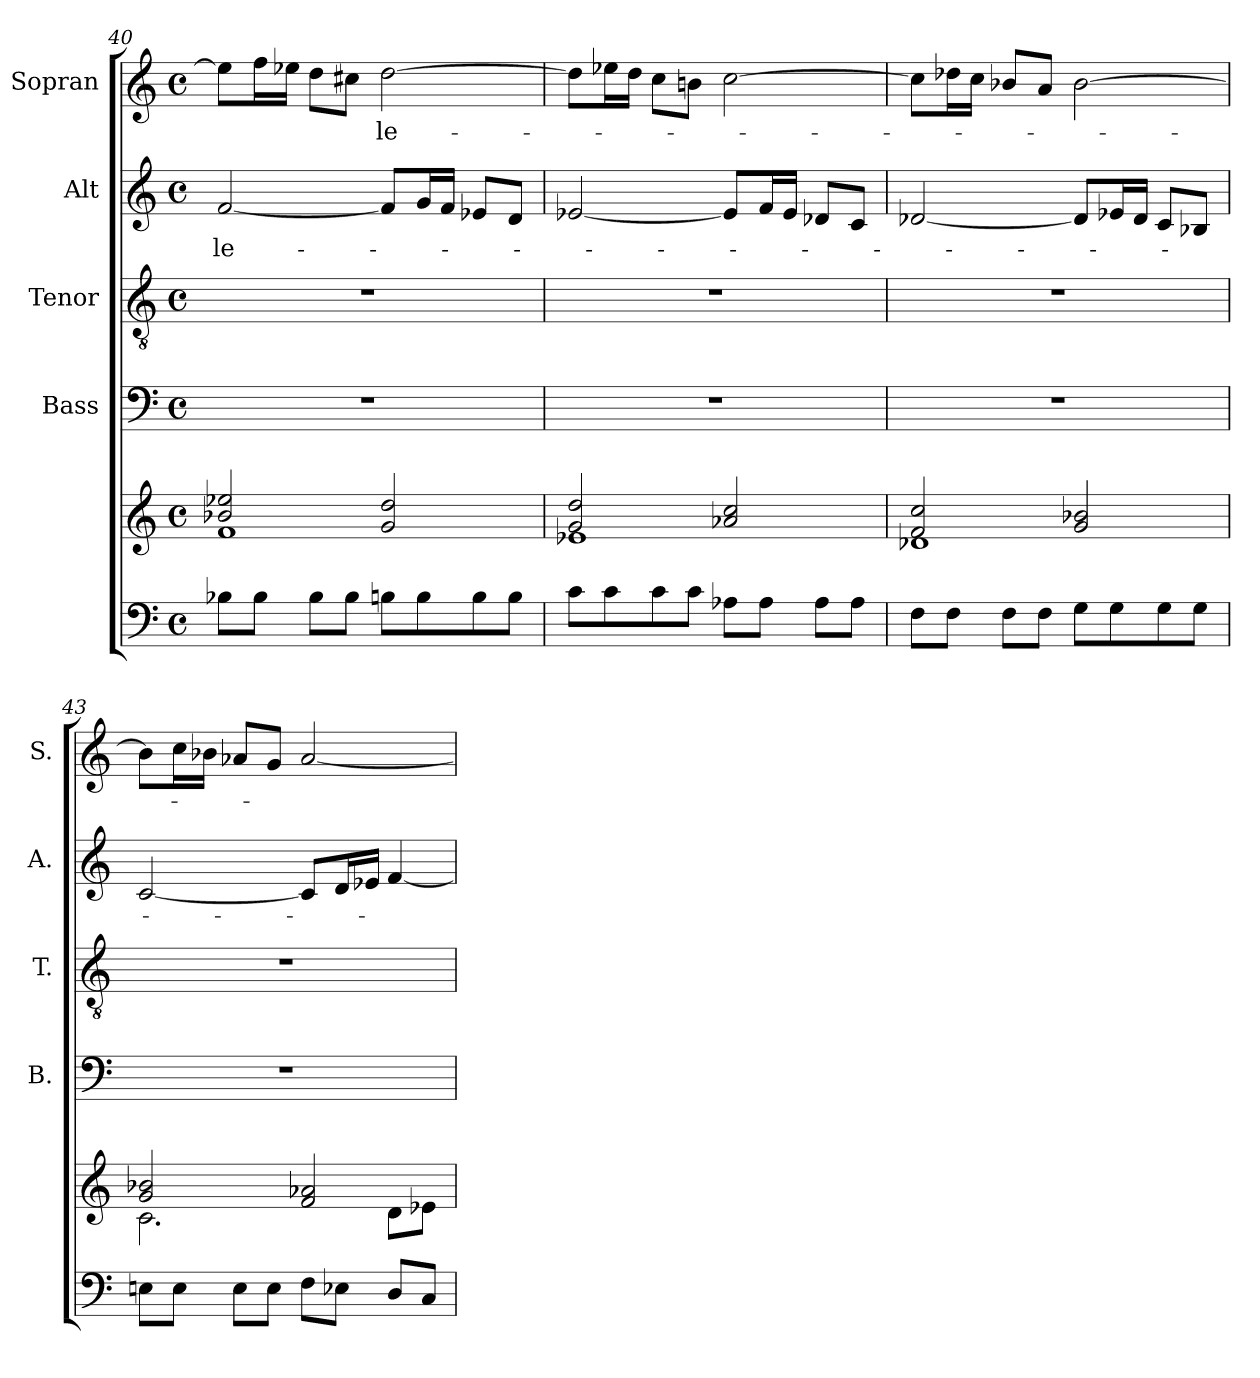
**kern	**kern	**kern	**kern	**kern	**text	**kern	**text
*part5	*part5	*part4	*part3	*part2	*part2	*part1	*part1
*staff6	*staff5	*staff4	*staff3	*staff2	*staff2	*staff1	*staff1
*	*	*I"Bass	*I"Tenor	*I"Alt	*	*I"Sopran	*
*	*	*I'B.	*I'T.	*I'A.	*	*I'S.	*
*clefF4	*clefG2	*clefF4	*clefGv2	*clefG2	*	*clefG2	*
*k[]	*k[]	*k[]	*k[]	*k[]	*	*k[]	*
*C:	*C:	*C:	*C:	*C:	*	*C:	*
*M4/4	*M4/4	*M4/4	*M4/4	*M4/4	*	*M4/4	*
*met(c)	*met(c)	*met(c)	*met(c)	*met(c)	*	*met(c)	*
=40	=40	=40	=40	=40	=40	=40	=40
*	*^	*	*	*	*	*	*
!	!	!	!	!	!	!LO:LY:b	!	!
8B-X\L	2b-X/ 2ee-X/	1f	1r	1r	[2f/	-le-	8ee-\L]	.
8B-\J	.	.	.	.	.	.	16ff\L	.
.	.	.	.	.	.	.	16ee-X\JJ	.
8B-\L	.	.	.	.	.	.	8dd\L	.
8B-\J	.	.	.	.	.	.	8cc#X\J	.
!	!	!	!	!	!	!	!	!LO:LY:b
8Bn\L	2g/ 2dd/	.	.	.	8f/L]	.	[2dd\	-le-
8B\	.	.	.	.	16g/L	.	.	.
.	.	.	.	.	16f/JJ	.	.	.
8B\	.	.	.	.	8e-X/L	.	.	.
8B\J	.	.	.	.	8d/J	.	.	.
!!LO:LB:g=z
=41	=41	=41	=41	=41	=41	=41	=41	=41
8c\L	2g/ 2dd/	1e-X	1r	1r	[2e-X/	.	8dd\L]	.
8c\	.	.	.	.	.	.	16ee-X\L	.
.	.	.	.	.	.	.	16dd\JJ	.
8c\	.	.	.	.	.	.	8cc\L	.
8c\J	.	.	.	.	.	.	8bn\J	.
8A-X\L	2a-X/ 2cc/	.	.	.	8e-/L]	.	[2cc\	.
8A-\J	.	.	.	.	16f/L	.	.	.
.	.	.	.	.	16e-/JJ	.	.	.
8A-\L	.	.	.	.	8d-X/L	.	.	.
8A-\J	.	.	.	.	8c/J	.	.	.
=42	=42	=42	=42	=42	=42	=42	=42	=42
8F\L	2f/ 2cc/	1d-X	1r	1r	[2d-X/	.	8cc\L]	.
8F\J	.	.	.	.	.	.	16dd-X\L	.
.	.	.	.	.	.	.	16cc\JJ	.
8F\L	.	.	.	.	.	.	8b-X/L	.
8F\J	.	.	.	.	.	.	8a/J	.
8G\L	2g/ 2b-X/	.	.	.	8d-/L]	.	[2b-\	.
8G\	.	.	.	.	16e-X/L	.	.	.
.	.	.	.	.	16d-/JJ	.	.	.
8G\	.	.	.	.	8c/L	.	.	.
8G\J	.	.	.	.	8B-X/J	.	.	.
=43	=43	=43	=43	=43	=43	=43	=43	=43
8En\L	2g/ 2b-X/	2.c\	1r	1r	[2c/	.	8b-\L]	.
8E\J	.	.	.	.	.	.	16cc\L	.
.	.	.	.	.	.	.	16b-X\JJ	.
8E\L	.	.	.	.	.	.	8a-X/L	.
8E\J	.	.	.	.	.	.	8g/J	.
8F\L	2f/ 2a-X/	.	.	.	8c/L]	.	[2a-/	.
8E-X\J	.	.	.	.	16d/L	.	.	.
.	.	.	.	.	16e-X/JJ	.	.	.
8D/L	.	8d\L	.	.	[4f/	.	.	.
8C/J	.	8e-X\J	.	.	.	.	.	.
*	*v	*v	*	*	*	*	*	*
=	=	=	=	=	=	=	=
*-	*-	*-	*-	*-	*-	*-	*-
